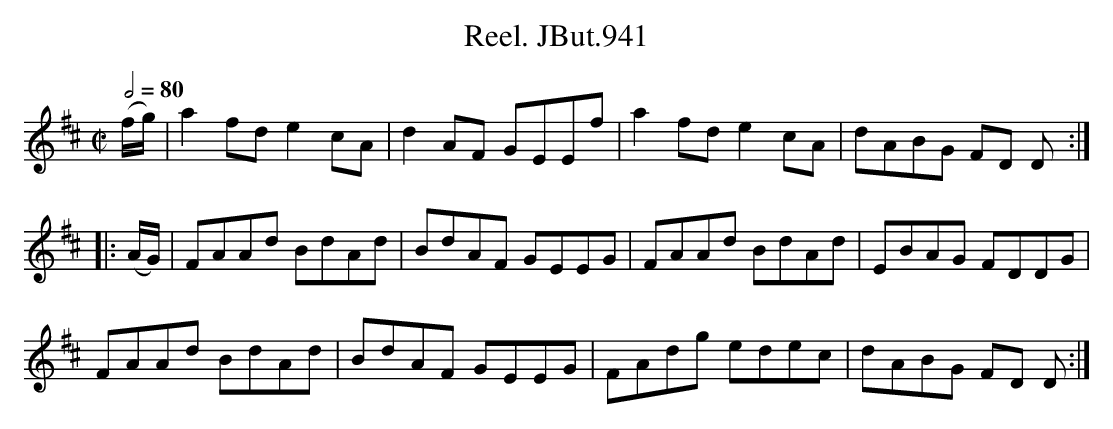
X:1
T:Reel. JBut.941
M:C|
L:1/8
Q:1/2=80
K:D
(f/g/)|a2fde2cA|d2AF GEEf|a2fd e2cA|dABG FD D:|
|:(A/G/)|FAAd BdAd|BdAF GEEG|FAAd BdAd|EBAG FDDG|
FAAd BdAd|BdAF GEEG|FAdg edec|dABG FD D:|
